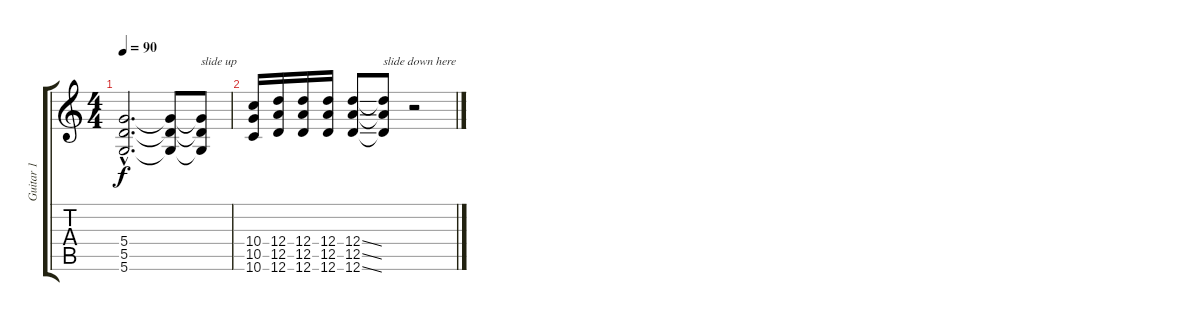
\track ("Guitar 1" "Guitar 1") {instrument overdrivenguitar}
\staff {score tabs}
\tuning (E4 B3 G3 D3 A2 D2) {hide}
\ts (4 4)
\tempo 90
\clef g2
\ks c
(5.4{hac t} 5.5{hac t} 5.6{hac t}).2{d dy f} (5.4{t} 5.5{t} 5.6{t}).8 (5.4{t} 5.5{t} 5.6{t}).8{txt "slide up"} |
(10.4 10.5 10.6).16 (12.4 12.5 12.6).16 (12.4 12.5 12.6).16 (12.4 12.5 12.6).16 (12.4{ss} 12.5{ss} 12.6{ss}).8 (12.4{t} 12.5{t} 12.6{t}).8{txt "slide down here"} r.2
